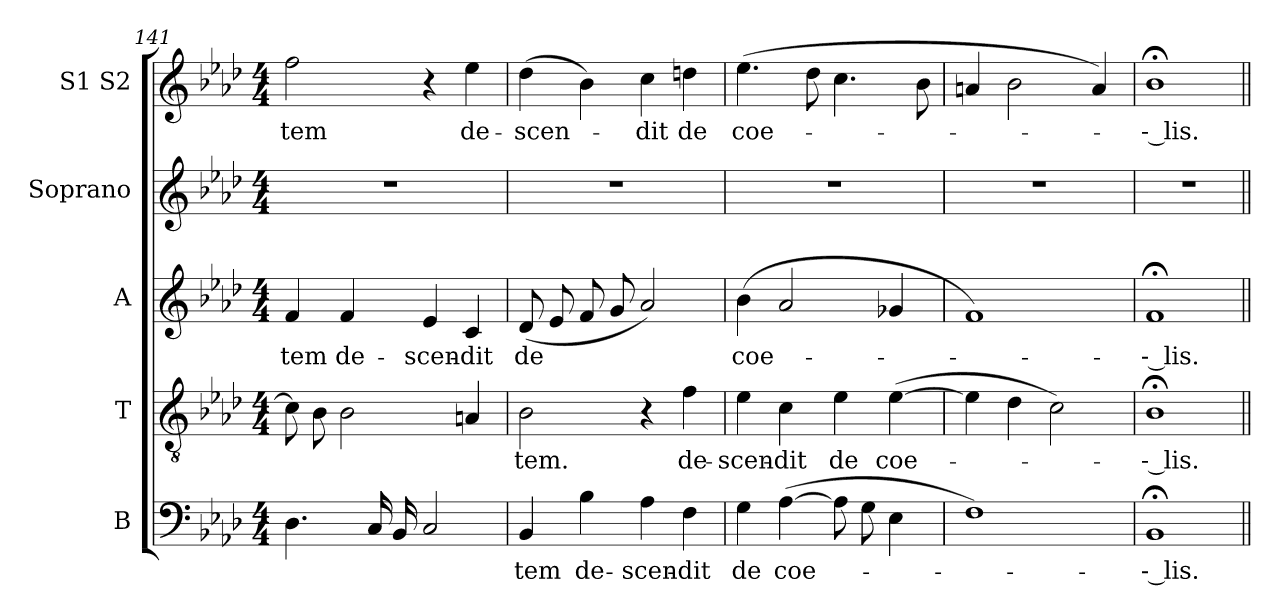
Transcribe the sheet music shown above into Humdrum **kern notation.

**kern	**text	**kern	**text	**kern	**text	**kern	**kern	**text
*part5	*part5	*part4	*part4	*part3	*part3	*part2	*part1	*part1
*staff5	*staff5	*staff4	*staff4	*staff3	*staff3	*staff2	*staff1	*staff1
*I"B	*	*I"T	*	*I"A	*	*I"Soprano	*I"S1 S2	*
*clefF4	*	*clefGv2	*	*clefG2	*	*clefG2	*clefG2	*
*	*	*ITrd7c12	*	*	*	*	*	*
*k[b-e-a-d-]	*	*k[b-e-a-d-]	*	*k[b-e-a-d-]	*	*k[b-e-a-d-]	*k[b-e-a-d-]	*
*f:	*	*f:	*	*f:	*	*f:	*f:	*
*M4/4	*	*M4/4	*	*M4/4	*	*M4/4	*M4/4	*
=141	=141	=141	=141	=141	=141	=141	=141	=141
!	!	!	!	!	!LO:LY:b:color=#000000	!	!	!
!	!	!	!	!	!	!	!	!LO:LY:b:color=#000000
4.D-i\	.	8Ci\]	.	4fi/	-tem	1r	2ffi\	-tem
.	.	8BB-i\	.	.	.	.	.	.
!	!	!	!	!	!LO:LY:b:color=#000000	!	!	!
.	.	2BB-i\	.	4fi/	de-	.	.	.
16Ci/	.	.	.	.	.	.	.	.
16BB-i/	.	.	.	.	.	.	.	.
!	!	!	!	!	!LO:LY:b:color=#000000	!	!	!
2Ci/	.	.	.	4e-i/	-scen-	.	4r	.
!	!	!	!	!	!LO:LY:b:color=#000000	!	!	!
!	!	!	!	!	!	!	!	!LO:LY:b:color=#000000
.	.	4AAni/	.	4ci/	-dit	.	4ee-i\	de-
!!LO:LB:g=z
=142	=142	=142	=142	=142	=142	=142	=142	=142
!	!LO:LY:b:color=#000000	!	!	!	!	!	!	!
!	!	!	!LO:LY:b:color=#000000	!	!	!	!	!
!	!	!	!	!	!LO:LY:b:color=#000000	!	!	!
!	!	!	!	!	!	!	!	!LO:LY:b:color=#000000
4BB-i/	-tem	2BB-i\	-tem.	(8d-i/	de	1r	(4dd-i\	-scen-
.	.	.	.	8e-i/	.	.	.	.
!	!LO:LY:b:color=#000000	!	!	!	!	!	!	!
4B-i\	de-	.	.	8fi/	.	.	4b-i\)	.
.	.	.	.	8gi/	.	.	.	.
!	!LO:LY:b:color=#000000	!	!	!	!	!	!	!
!	!	!	!	!	!	!	!	!LO:LY:b:color=#000000
4A-i\	-scen-	4r	.	2a-i/)	.	.	4cci\	-dit
!	!LO:LY:b:color=#000000	!	!	!	!	!	!	!
!	!	!	!LO:LY:b:color=#000000	!	!	!	!	!
!	!	!	!	!	!	!	!	!LO:LY:b:color=#000000
4Fi\	-dit	4Fi\	de-	.	.	.	4ddni\	de
=143	=143	=143	=143	=143	=143	=143	=143	=143
!	!LO:LY:b:color=#000000	!	!	!	!	!	!	!
!	!	!	!LO:LY:b:color=#000000	!	!	!	!	!
!	!	!	!	!	!LO:LY:b:color=#000000	!	!	!
!	!	!	!	!	!	!	!	!LO:LY:b:color=#000000
4Gi\	de	4E-i\	-scen-	(4b-i\	coe-	1r	(4.ee-i\	coe-
!	!LO:LY:b:color=#000000	!	!	!	!	!	!	!
!	!	!	!LO:LY:b:color=#000000	!	!	!	!	!
([4A-i\	coe-	4Ci\	-dit	2a-i/	.	.	.	.
.	.	.	.	.	.	.	8dd-i\	.
!	!	!	!LO:LY:b:color=#000000	!	!	!	!	!
8A-i\]	.	4E-i\	de	.	.	.	4.cci\	.
8Gi\	.	.	.	.	.	.	.	.
!	!	!	!LO:LY:b:color=#000000	!	!	!	!	!
4E-i\	.	([4E-i\	coe-	4g-Xi/	.	.	.	.
.	.	.	.	.	.	.	8b-i\	.
=144	=144	=144	=144	=144	=144	=144	=144	=144
1Fi)	.	4E-i\]	.	1fi)	.	1r	4ani/	.
.	.	4D-i\	.	.	.	.	2b-i\	.
.	.	2Ci\)	.	.	.	.	.	.
.	.	.	.	.	.	.	4ai/)	.
=145	=145	=145	=145	=145	=145	=145	=145	=145
!	!LO:LY:b:color=#000000	!	!	!	!	!	!	!
!	!	!	!LO:LY:b:color=#000000	!	!	!	!	!
!	!	!	!	!	!LO:LY:b:color=#000000	!	!	!
!	!	!	!	!	!	!	!	!LO:LY:b:color=#000000
1BB-;i	-- lis.	1BB-;i	-- lis.	1f;i	-- lis.	1r	1b-;i	-- lis.
=||	=||	=||	=||	=||	=||	=||	=||	=||
*-	*-	*-	*-	*-	*-	*-	*-	*-
